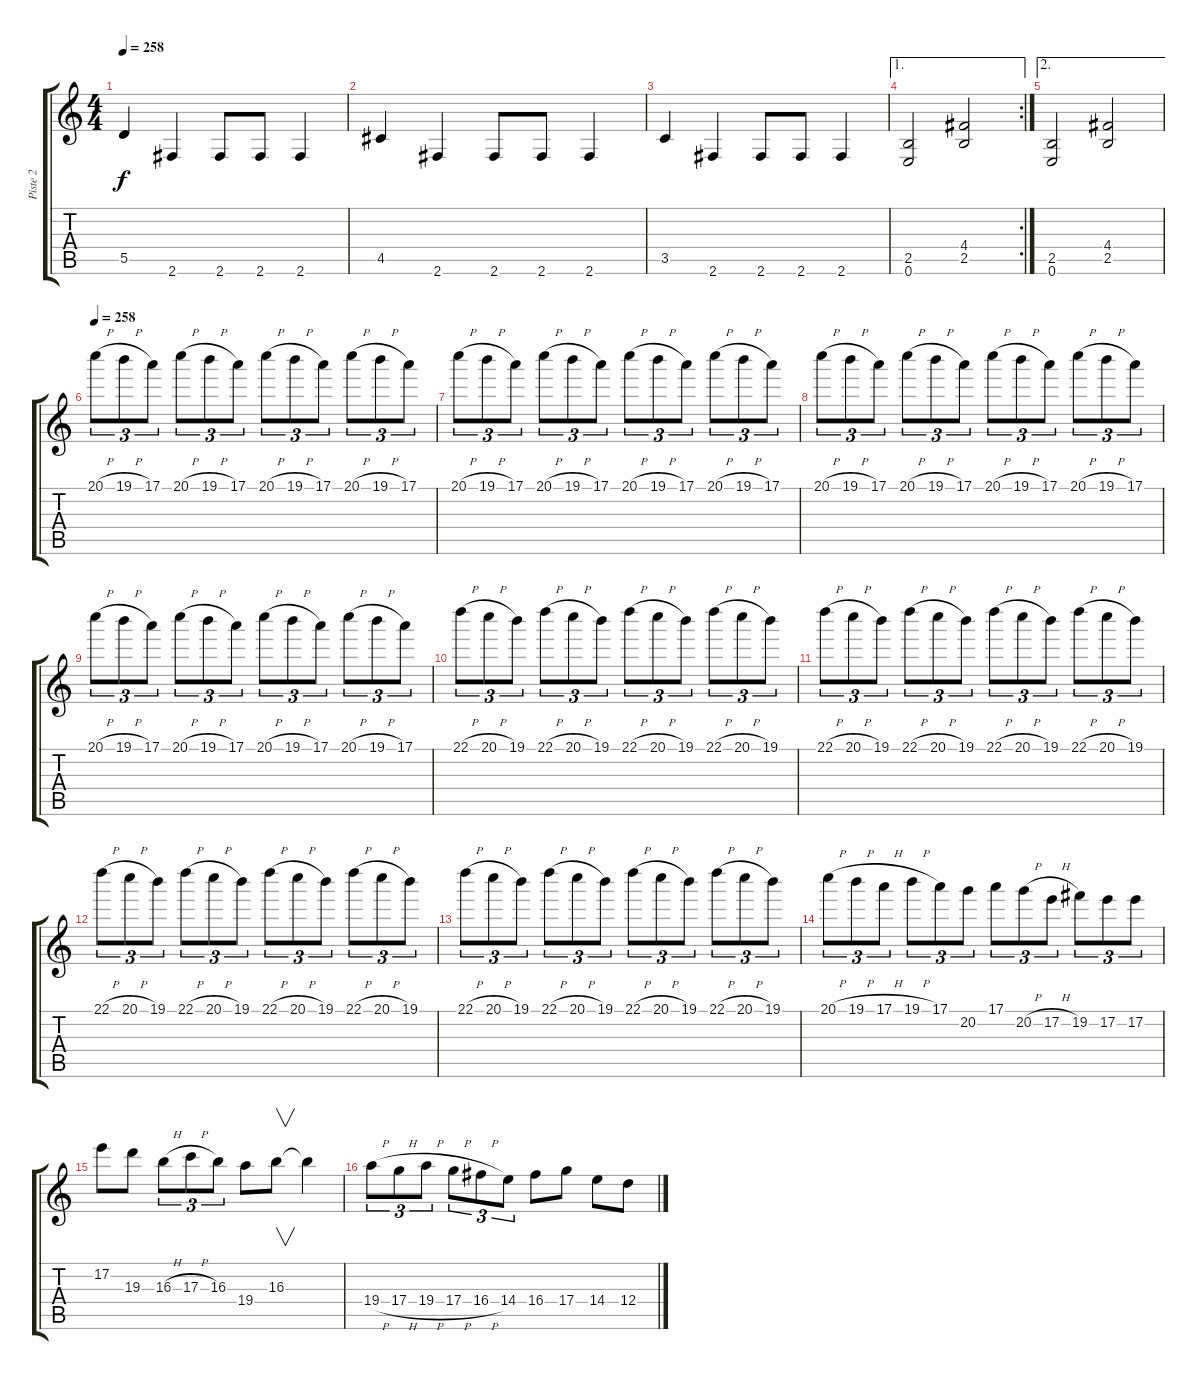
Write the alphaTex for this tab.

\track ("Piste 2" "Piste 2") {instrument distortionguitar}
\staff {score tabs}
\tuning (E4 B3 G3 D3 A2 E2) {hide}
\ts (4 4)
\tempo 258
\clef g2
\ks c
5.5.4{dy f} 2.6.4 2.6.8 2.6.8 2.6.4 |
4.5.4 2.6.4 2.6.8 2.6.8 2.6.4 |
3.5.4 2.6.4 2.6.8 2.6.8 2.6.4 |
\ae 1
\rc 2
(2.5 0.6).2 (4.4 2.5).2 |
\ae 2
(2.5 0.6).2 (4.4 2.5).2 |
\tempo 245
\tempo 258
20.1{h}.8{tu (3 2) volume 16 instrument distortionguitar} 19.1{h}.8{tu (3 2)} 17.1.8{tu (3 2)} 20.1{h}.8{tu (3 2)} 19.1{h}.8{tu (3 2)} 17.1.8{tu (3 2)} 20.1{h}.8{tu (3 2)} 19.1{h}.8{tu (3 2)} 17.1.8{tu (3 2)} 20.1{h}.8{tu (3 2)} 19.1{h}.8{tu (3 2)} 17.1.8{tu (3 2)} |
20.1{h}.8{tu (3 2)} 19.1{h}.8{tu (3 2)} 17.1.8{tu (3 2)} 20.1{h}.8{tu (3 2)} 19.1{h}.8{tu (3 2)} 17.1.8{tu (3 2)} 20.1{h}.8{tu (3 2)} 19.1{h}.8{tu (3 2)} 17.1.8{tu (3 2)} 20.1{h}.8{tu (3 2)} 19.1{h}.8{tu (3 2)} 17.1.8{tu (3 2)} |
20.1{h}.8{tu (3 2)} 19.1{h}.8{tu (3 2)} 17.1.8{tu (3 2)} 20.1{h}.8{tu (3 2)} 19.1{h}.8{tu (3 2)} 17.1.8{tu (3 2)} 20.1{h}.8{tu (3 2)} 19.1{h}.8{tu (3 2)} 17.1.8{tu (3 2)} 20.1{h}.8{tu (3 2)} 19.1{h}.8{tu (3 2)} 17.1.8{tu (3 2)} |
20.1{h}.8{tu (3 2)} 19.1{h}.8{tu (3 2)} 17.1.8{tu (3 2)} 20.1{h}.8{tu (3 2)} 19.1{h}.8{tu (3 2)} 17.1.8{tu (3 2)} 20.1{h}.8{tu (3 2)} 19.1{h}.8{tu (3 2)} 17.1.8{tu (3 2)} 20.1{h}.8{tu (3 2)} 19.1{h}.8{tu (3 2)} 17.1.8{tu (3 2)} |
22.1{h}.8{tu (3 2)} 20.1{h}.8{tu (3 2)} 19.1.8{tu (3 2)} 22.1{h}.8{tu (3 2)} 20.1{h}.8{tu (3 2)} 19.1.8{tu (3 2)} 22.1{h}.8{tu (3 2)} 20.1{h}.8{tu (3 2)} 19.1.8{tu (3 2)} 22.1{h}.8{tu (3 2)} 20.1{h}.8{tu (3 2)} 19.1.8{tu (3 2)} |
22.1{h}.8{tu (3 2)} 20.1{h}.8{tu (3 2)} 19.1.8{tu (3 2)} 22.1{h}.8{tu (3 2)} 20.1{h}.8{tu (3 2)} 19.1.8{tu (3 2)} 22.1{h}.8{tu (3 2)} 20.1{h}.8{tu (3 2)} 19.1.8{tu (3 2)} 22.1{h}.8{tu (3 2)} 20.1{h}.8{tu (3 2)} 19.1.8{tu (3 2)} |
22.1{h}.8{tu (3 2)} 20.1{h}.8{tu (3 2)} 19.1.8{tu (3 2)} 22.1{h}.8{tu (3 2)} 20.1{h}.8{tu (3 2)} 19.1.8{tu (3 2)} 22.1{h}.8{tu (3 2)} 20.1{h}.8{tu (3 2)} 19.1.8{tu (3 2)} 22.1{h}.8{tu (3 2)} 20.1{h}.8{tu (3 2)} 19.1.8{tu (3 2)} |
22.1{h}.8{tu (3 2)} 20.1{h}.8{tu (3 2)} 19.1.8{tu (3 2)} 22.1{h}.8{tu (3 2)} 20.1{h}.8{tu (3 2)} 19.1.8{tu (3 2)} 22.1{h}.8{tu (3 2)} 20.1{h}.8{tu (3 2)} 19.1.8{tu (3 2)} 22.1{h}.8{tu (3 2)} 20.1{h}.8{tu (3 2)} 19.1.8{tu (3 2)} |
20.1{h}.8{tu (3 2)} 19.1{h}.8{tu (3 2)} 17.1{h}.8{tu (3 2)} 19.1{h}.8{tu (3 2)} 17.1.8{tu (3 2)} 20.2.8{tu (3 2)} 17.1.8{tu (3 2)} 20.2{h}.8{tu (3 2)} 17.2{h}.8{tu (3 2)} 19.2.8{tu (3 2)} 17.2.8{tu (3 2)} 17.2.8{tu (3 2)} |
17.2.8 19.3.8 16.3{h}.8{tu (3 2)} 17.3{h}.8{tu (3 2)} 16.3.8{tu (3 2)} 19.4.8 16.3.8{v} 16.3{t}.4 |
19.4{h}.8{tu (3 2)} 17.4{h}.8{tu (3 2)} 19.4{h}.8{tu (3 2)} 17.4{h}.8{tu (3 2)} 16.4{h}.8{tu (3 2)} 14.4.8{tu (3 2)} 16.4.8 17.4.8 14.4.8 12.4.8
